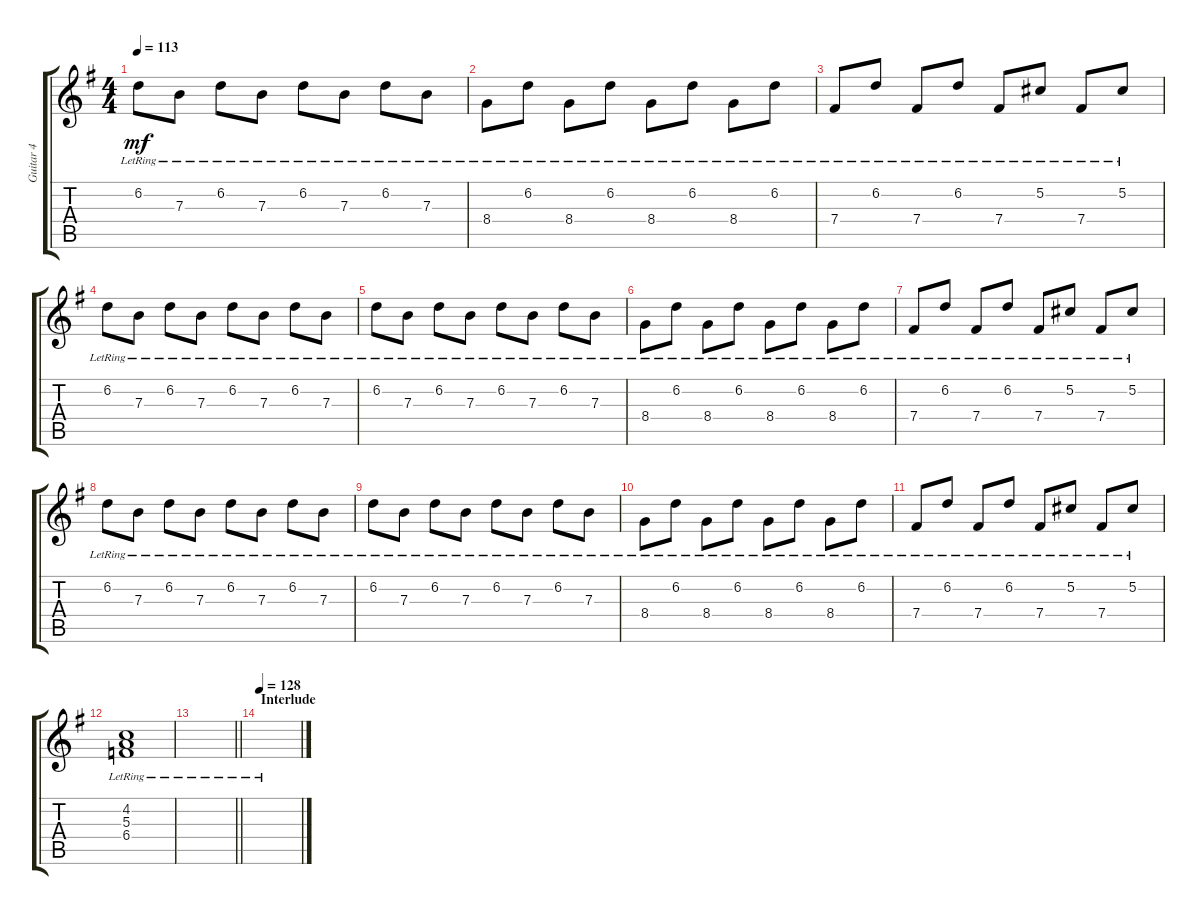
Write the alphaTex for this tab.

\track ("Guitar 4" "Guitar 4") {instrument acousticguitarsteel}
\staff {score tabs}
\tuning (Db4 Ab3 E3 B2 Gb2 B1) {hide}
\ts (4 4)
\tempo 113
\clef g2
\ks g
6.2{lr}.8{dy mf} 7.3{lr}.8 6.2{lr}.8 7.3{lr}.8 6.2{lr}.8 7.3{lr}.8 6.2{lr}.8 7.3{lr}.8 |
8.4{lr}.8 6.2{lr}.8 8.4{lr}.8 6.2{lr}.8 8.4{lr}.8 6.2{lr}.8 8.4{lr}.8 6.2{lr}.8 |
7.4{lr}.8 6.2{lr}.8 7.4{lr}.8 6.2{lr}.8 7.4{lr}.8 5.2{lr}.8 7.4{lr}.8 5.2{lr}.8 |
6.2{lr}.8 7.3{lr}.8 6.2{lr}.8 7.3{lr}.8 6.2{lr}.8 7.3{lr}.8 6.2{lr}.8 7.3{lr}.8 |
6.2{lr}.8 7.3{lr}.8 6.2{lr}.8 7.3{lr}.8 6.2{lr}.8 7.3{lr}.8 6.2{lr}.8 7.3{lr}.8 |
8.4{lr}.8 6.2{lr}.8 8.4{lr}.8 6.2{lr}.8 8.4{lr}.8 6.2{lr}.8 8.4{lr}.8 6.2{lr}.8 |
7.4{lr}.8 6.2{lr}.8 7.4{lr}.8 6.2{lr}.8 7.4{lr}.8 5.2{lr}.8 7.4{lr}.8 5.2{lr}.8 |
6.2{lr}.8 7.3{lr}.8 6.2{lr}.8 7.3{lr}.8 6.2{lr}.8 7.3{lr}.8 6.2{lr}.8 7.3{lr}.8 |
6.2{lr}.8 7.3{lr}.8 6.2{lr}.8 7.3{lr}.8 6.2{lr}.8 7.3{lr}.8 6.2{lr}.8 7.3{lr}.8 |
8.4{lr}.8 6.2{lr}.8 8.4{lr}.8 6.2{lr}.8 8.4{lr}.8 6.2{lr}.8 8.4{lr}.8 6.2{lr}.8 |
7.4{lr}.8 6.2{lr}.8 7.4{lr}.8 6.2{lr}.8 7.4{lr}.8 5.2{lr}.8 7.4{lr}.8 5.2{lr}.8 |
(4.2{lr} 5.3{lr} 6.4{lr}).1 |
\barLineRight lightlight
|
\section ("" "Interlude")
\tempo 128
